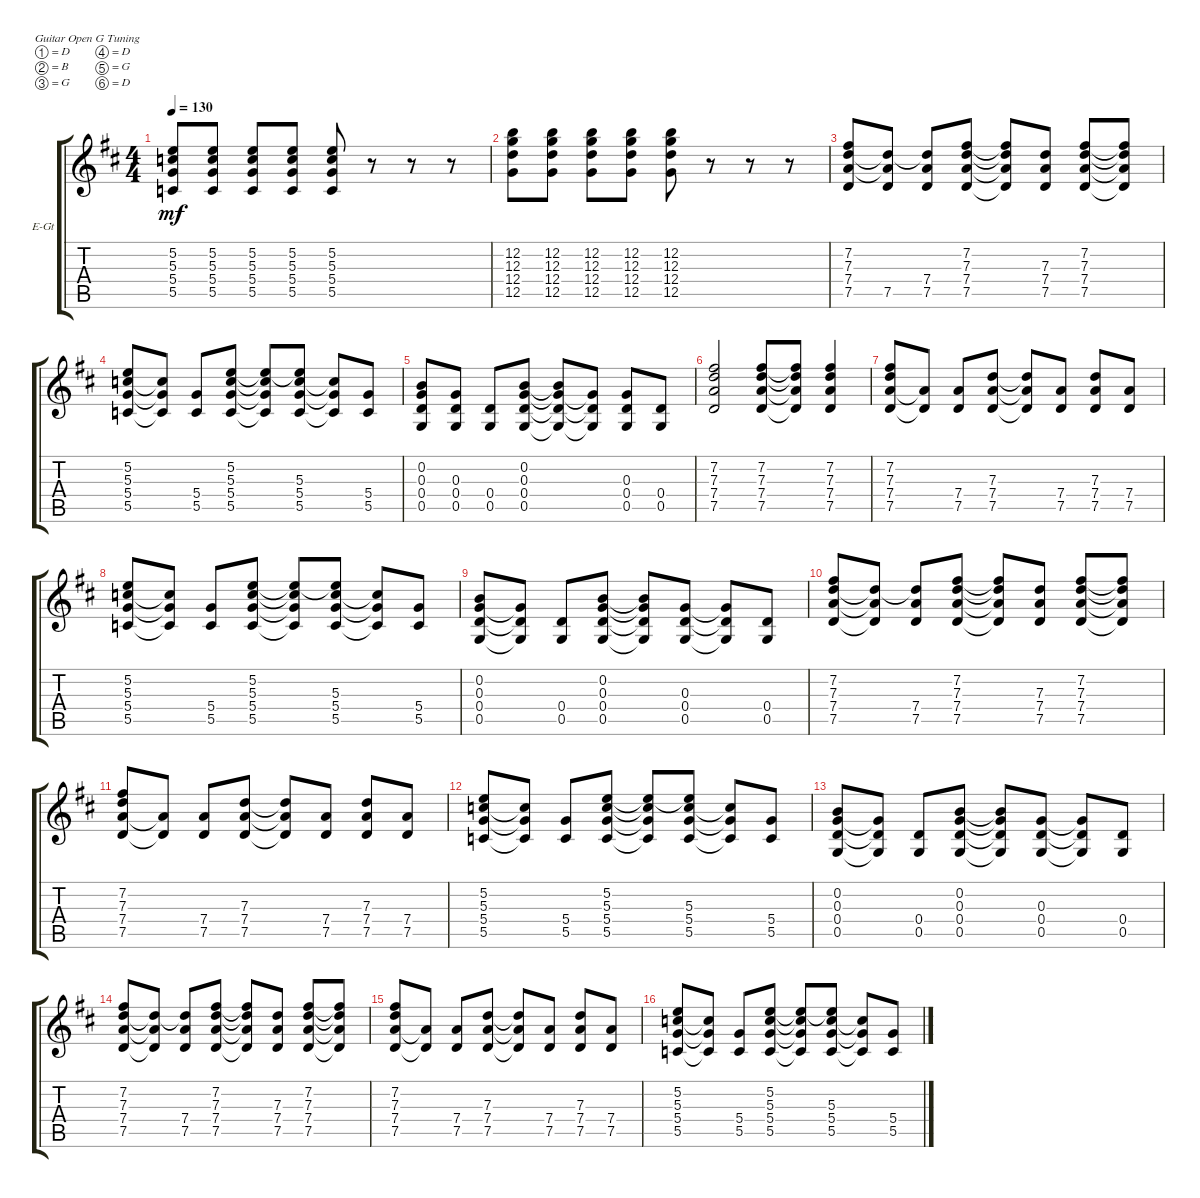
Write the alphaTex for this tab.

\defaultSystemsLayout 4
\bracketExtendMode groupsimilarinstruments
\firstSystemTrackNameOrientation horizontal
\otherSystemsTrackNameOrientation horizontal
\track ("Keith Richards" "E-Gt") {instrument distortionguitar}
\staff {score tabs}
\tuning (D4 B3 G3 D3 G2 D2)
\ts (4 4)
\tempo 130
\clef g2
\ks d
(5.4 5.5 5.3 5.2).8{dy mf} (5.5 5.4 5.3 5.2).8 (5.2 5.3 5.4 5.5).8 (5.5 5.4 5.3 5.2).8 (5.2 5.3 5.4 5.5).8 r.8 r.8 r.8 |
(12.2 12.3 12.4 12.5).8 (12.2 12.3 12.4 12.5).8 (12.5 12.4 12.3 12.2).8 (12.2 12.3 12.4 12.5).8 (12.5 12.4 12.3 12.2).8 r.8 r.8 r.8 |
(7.5 7.4 7.3 7.2).8 (7.3{t} 7.4{t} 7.5).8 (7.5 7.4 7.3{t}).8 (7.4 7.5 7.2 7.3).8 (7.5{t} 7.4{t} 7.3{t} 7.2{t}).8 (7.3 7.4 7.5).8 (7.5 7.4 7.3 7.2).8 (7.2{t} 7.3{t} 7.4{t} 7.5{t}).8 |
(5.5 5.4 5.3 5.2).8 (5.5{t} 5.4{t} 5.3{t}).8 (5.5 5.4).8 (5.2 5.3 5.4 5.5).8 (5.3{t} 5.2{t} 5.4{t} 5.5{t}).8 (5.5 5.4 5.3 5.2{t}).8 (5.3{t} 5.4{t} 5.5{t}).8 (5.5 5.4).8 |
(0.5 0.4 0.3 0.2).8 (0.3 0.4 0.5).8 (0.4 0.5).8 (0.5 0.4 0.3 0.2).8 (0.2{t} 0.3{t} 0.4{t} 0.5{t}).8 (0.5{t} 0.4{t} 0.3{t}).8 (0.3 0.4 0.5).8 (0.5 0.4).8 |
(7.5 7.4 7.3 7.2).2 (7.2 7.3 7.4 7.5).8 (7.5{t} 7.4{t} 7.3{t} 7.2{t}).8 (7.2 7.3 7.4 7.5).4 |
(7.5 7.4 7.3 7.2).8 (7.5{t} 7.4{t}).8 (7.4 7.5).8 (7.5 7.4 7.3).8 (7.3{t} 7.4{t} 7.5{t}).8 (7.5 7.4).8 (7.3 7.4 7.5).8 (7.5 7.4).8 |
(5.5 5.4 5.3 5.2).8 (5.5{t} 5.4{t} 5.3{t}).8 (5.5 5.4).8 (5.2 5.3 5.4 5.5).8 (5.3{t} 5.2{t} 5.4{t} 5.5{t}).8 (5.5 5.4 5.3 5.2{t}).8 (5.3{t} 5.4{t} 5.5{t}).8 (5.5 5.4).8 |
(0.5 0.4 0.3 0.2).8 (0.3{t} 0.4{t} 0.5{t}).8 (0.4 0.5).8 (0.5 0.4 0.3 0.2).8 (0.2{t} 0.3{t} 0.4{t} 0.5{t}).8 (0.5 0.4 0.3).8 (0.3{t} 0.4{t} 0.5{t}).8 (0.5 0.4).8 |
(7.5 7.4 7.3 7.2).8 (7.3{t} 7.4{t} 7.5{t}).8 (7.5 7.4 7.3{t}).8 (7.4 7.5 7.2 7.3).8 (7.5{t} 7.4{t} 7.3{t} 7.2{t}).8 (7.3 7.4 7.5).8 (7.5 7.4 7.3 7.2).8 (7.2{t} 7.3{t} 7.4{t} 7.5{t}).8 |
(7.5 7.4 7.3 7.2).8 (7.5{t} 7.4{t}).8 (7.4 7.5).8 (7.5 7.4 7.3).8 (7.3{t} 7.4{t} 7.5{t}).8 (7.5 7.4).8 (7.3 7.4 7.5).8 (7.5 7.4).8 |
(5.5 5.4 5.3 5.2).8 (5.5{t} 5.4{t} 5.3{t}).8 (5.5 5.4).8 (5.2 5.3 5.4 5.5).8 (5.3{t} 5.2{t} 5.4{t} 5.5{t}).8 (5.5 5.4 5.3 5.2{t}).8 (5.3{t} 5.4{t} 5.5{t}).8 (5.5 5.4).8 |
(0.5 0.4 0.3 0.2).8 (0.3{t} 0.4{t} 0.5{t}).8 (0.4 0.5).8 (0.5 0.4 0.3 0.2).8 (0.2{t} 0.3{t} 0.4{t} 0.5{t}).8 (0.5 0.4 0.3).8 (0.3{t} 0.4{t} 0.5{t}).8 (0.5 0.4).8 |
(7.5 7.4 7.3 7.2).8 (7.3{t} 7.4{t} 7.5{t}).8 (7.5 7.4 7.3{t}).8 (7.4 7.5 7.2 7.3).8 (7.5{t} 7.4{t} 7.3{t} 7.2{t}).8 (7.3 7.4 7.5).8 (7.5 7.4 7.3 7.2).8 (7.2{t} 7.3{t} 7.4{t} 7.5{t}).8 |
(7.5 7.4 7.3 7.2).8 (7.5{t} 7.4{t}).8 (7.4 7.5).8 (7.5 7.4 7.3).8 (7.3{t} 7.4{t} 7.5{t}).8 (7.5 7.4).8 (7.3 7.4 7.5).8 (7.5 7.4).8 |
(5.5 5.4 5.3 5.2).8 (5.5{t} 5.4{t} 5.3{t}).8 (5.5 5.4).8 (5.2 5.3 5.4 5.5).8 (5.3{t} 5.2{t} 5.4{t} 5.5{t}).8 (5.5 5.4 5.3 5.2{t}).8 (5.3{t} 5.4{t} 5.5{t}).8 (5.5 5.4).8
